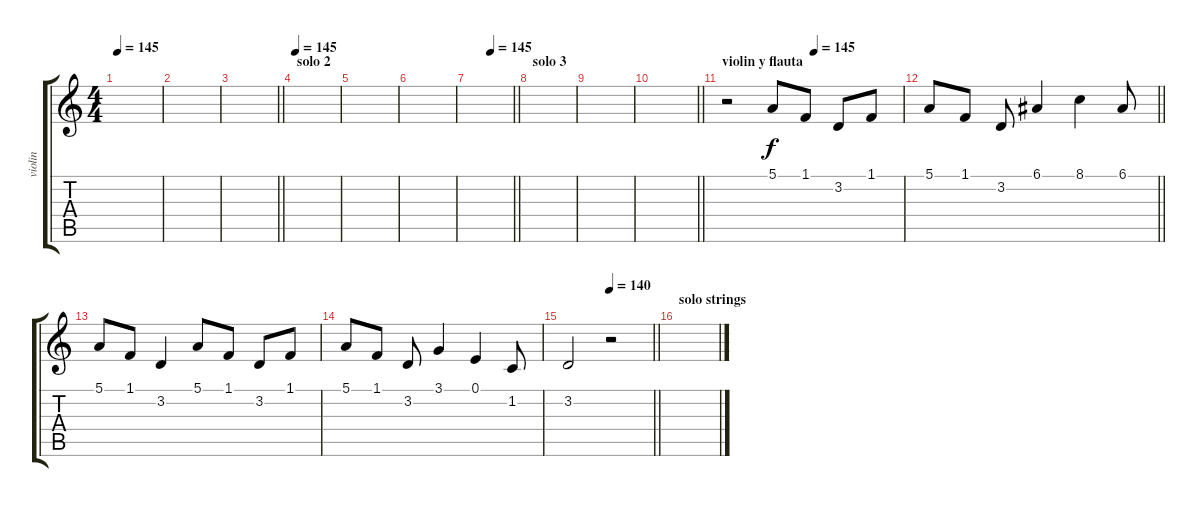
\track ("violin" "violin") {instrument violin}
\staff {score tabs}
\tuning (E4 B3 G3 D3 A2 E2) {hide}
\ts (4 4)
\tempo 145
\clef g2
\ks c
|
|
\barLineRight lightlight
|
\section ("" "solo 2")
\tempo 145
|
|
|
\tempo (145 0.5)
\barLineRight lightlight
|
\section ("" "solo 3")
|
|
\barLineRight lightlight
|
\section ("" "violin y flauta")
\tempo (145 0.5)
r.2 5.1.8 1.1.8 3.2.8 1.1.8 |
\barLineRight lightlight
5.1.8 1.1.8 3.2.8 6.1.4 8.1.4 6.1.8 |
5.1.8 1.1.8 3.2.4 5.1.8 1.1.8 3.2.8 1.1.8 |
5.1.8 1.1.8 3.2.8 3.1.4 0.1.4 1.2.8 |
\tempo (140 0.5)
\barLineRight lightlight
3.2.2 r.2 |
\section ("" "solo strings")
